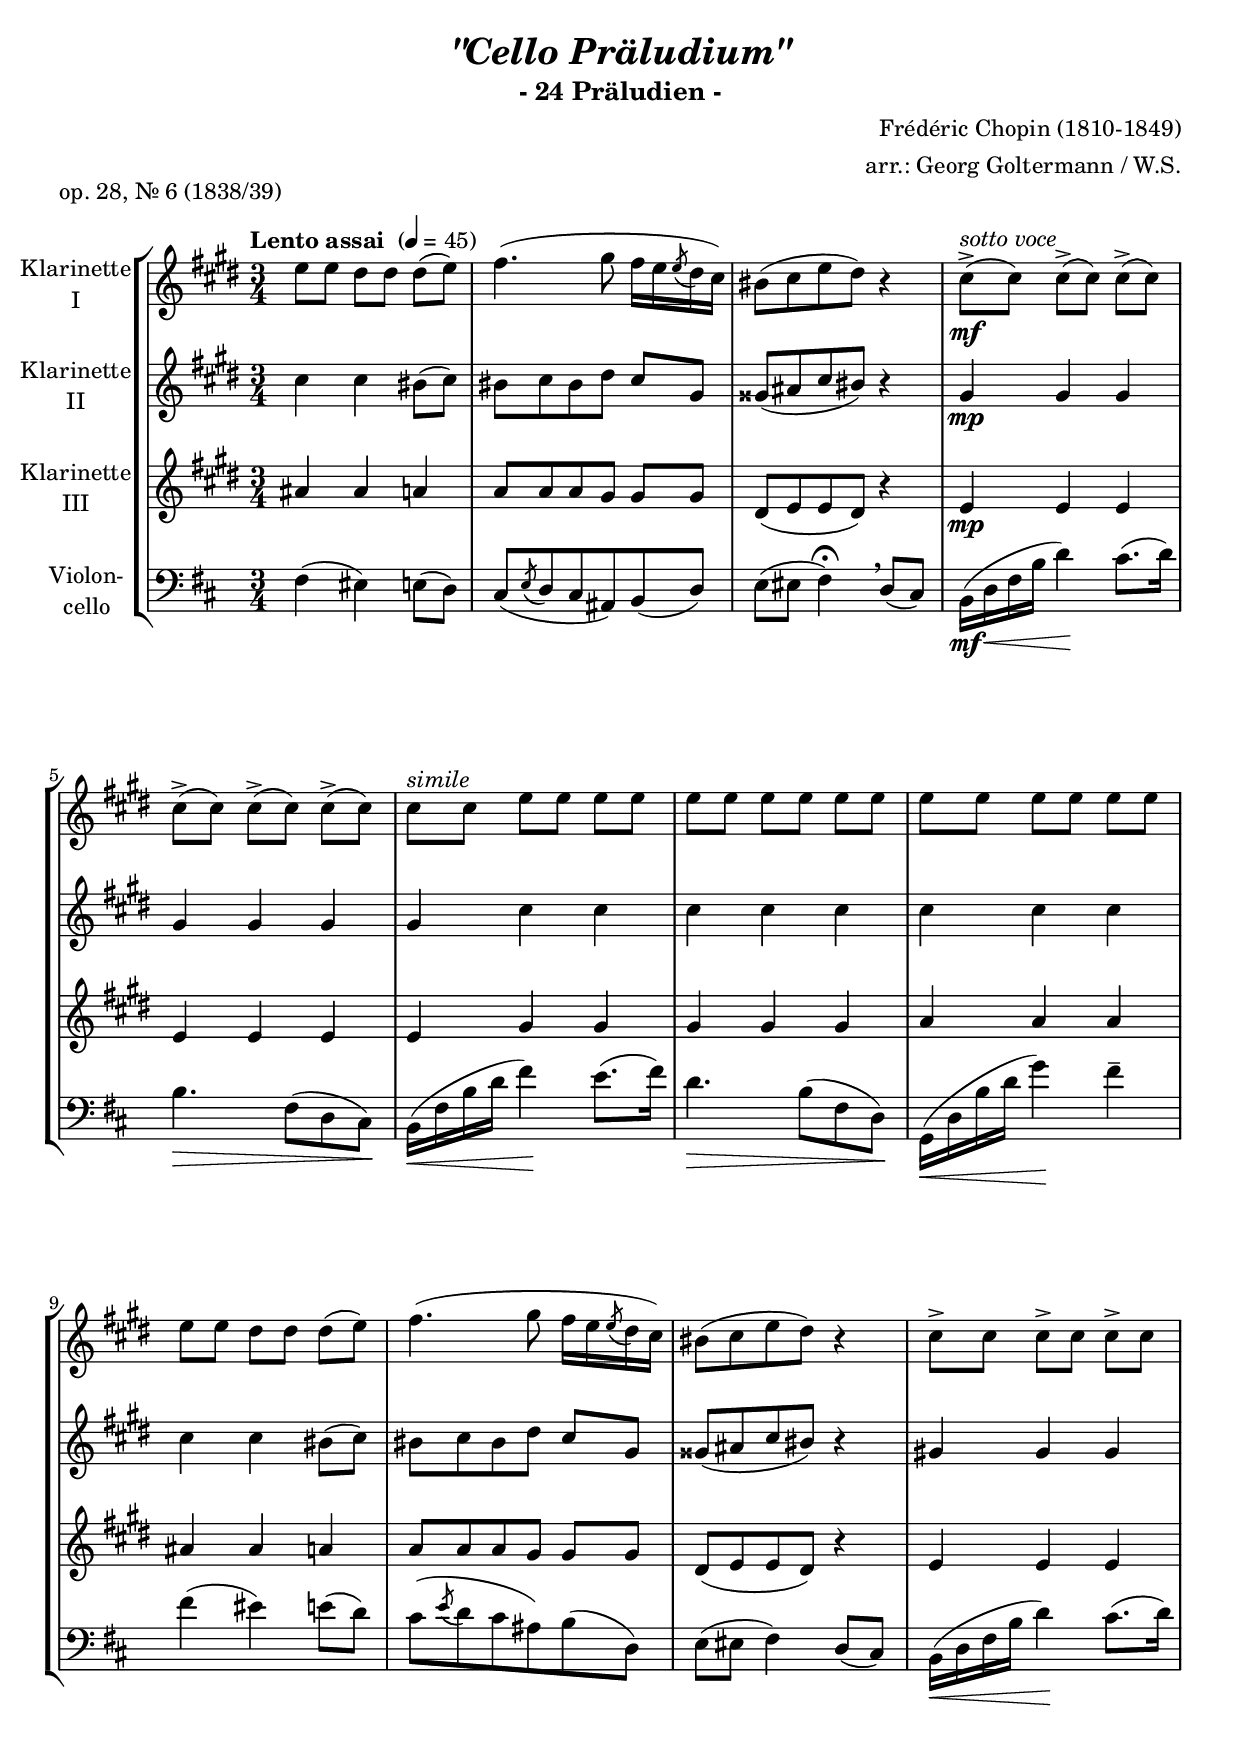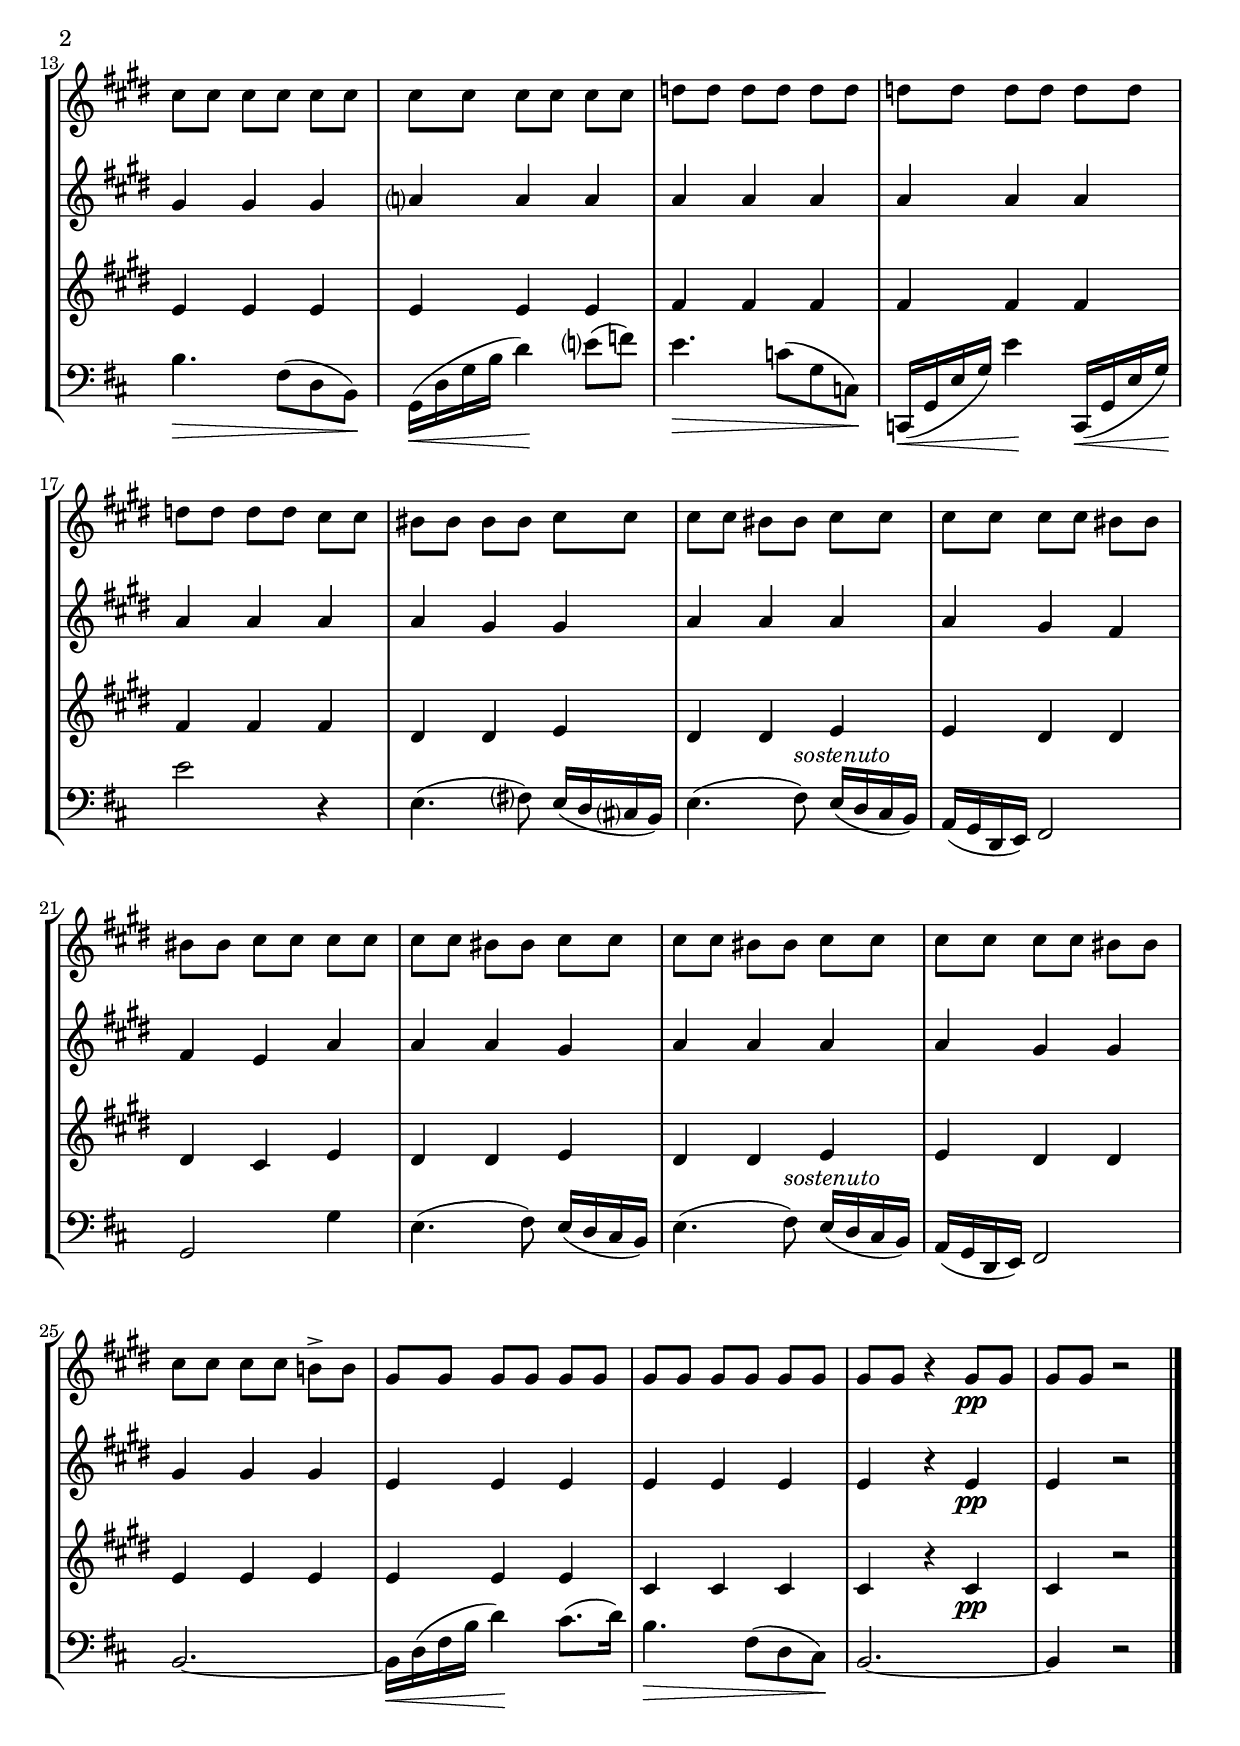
\version "2.18.2"
\include "deutsch.ly"

#(set-global-staff-size 20)

\header {
  title     = \markup \bold \italic "\"Cello Präludium\""
  subtitle  = "- 24 Präludien -"
  composer  = "Frédéric Chopin (1810-1849)"
  arranger  = "arr.: Georg Goltermann / W.S."
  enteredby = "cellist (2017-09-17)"
  piece     = "op. 28, Nr. 6 (1838/39)"
}

voiceconsts = {
  \key h \minor
  \time 3/4
  \clef "treble"
%  \numericTimeSignature
  \compressFullBarRests
  % Set default beaming for all staves
  \set Timing.beamExceptions = #'()
  \set Timing.baseMoment     = #(ly:make-moment 1 4)
  \set Timing.beatStructure  = #'(1 1 1)
  \tempo "Lento assai " 4=45
}

mifl = "flute"
miob = "oboe"
mifh = "french horn"
mikl = "clarinet"
mist = "string ensemble 1"
miba = "cello"

simi = \markup \italic "simile"
sost = \markup \italic "sostenuto"
sovo = \markup \italic "sotto voce"

va = \relative c'' {
  \voiceconsts

  d8 d cis cis cis( d)
  e4.( fis8 e16 d \acciaccatura d8 cis16 h)
  ais8[( h d cis)] r4
  
  h8(->\mf^\sovo h) h(-> h) h(-> h)
  h(-> h) h(-> h) h(-> h)
  h^\simi h d d d d
  d d d d d d
  d d d d d d

  d d cis cis cis( d)
  e4.( fis8 e16 d \acciaccatura d8 cis16 h)
  ais8[( h d cis)] r4
  h8-> h h-> h h-> h
  h h h h h h

  h h h h h h
  c c c c c c
  c c c c c c
  c c c c h h
  ais ais ais ais h h

  h h ais ais h h
  h h h h ais ais
  ais ais h h h h
  h h ais ais h h
  h h ais ais h h

  h h h h ais ais
  h h h h a!-> a
  fis fis fis fis fis fis
  fis fis fis fis fis fis
  fis fis r4 fis8\pp fis
  fis fis r2 \bar "|."
}

vb = \relative c'' {
  \voiceconsts

  h4 h ais8( h)
  ais[ h ais cis] h fis
  fisis[( gis h ais)] r4
  
  fis\mp fis fis
  fis fis fis
  fis h h
  h h h
  h h h

  h h ais8( h)
  ais[ h ais cis] h fis
  fisis[( gis h ais)] r4
  fis!4 fis fis
  fis fis fis

  g? g g
  g g g
  g g g
  g g g
  g fis fis

  g g g
  g fis e
  e d g
  g g fis
  g g g

  g fis fis
  fis fis fis
  d d d
  d d d
  d r d\pp
  d r2 \bar "|."
}

vc = \relative c'' {
  \voiceconsts

  gis4 gis g
  g8[ g g fis] fis fis
  cis[( d d cis)] r4
  
  d\mp d d
  d d d
  d fis fis
  fis fis fis
  g g g

  gis gis g
  g8[ g g fis] fis fis
  cis[( d d cis)] r4
  d d d
  d d d

  d d d
  e e e
  e e e
  e e e
  cis cis d

  cis cis d
  d cis cis
  cis h d
  cis cis d
  cis cis d

  d cis cis
  d d d
  d d d
  h h h
  h r h\pp
  h r2 \bar "|."
}

vd = \relative c {
 \voiceconsts
 \clef "bass"

 fis4( eis) e8( d)
 cis[( \acciaccatura e d cis ais) h( d)]
 e( eis fis4)\fermata \breathe d8( cis)
 
 h16(\mf d\< fis h d4)\! cis8.( d16)
 h4.\> fis8[( d cis)]\!
 h16(\< fis' h d fis4)\! e8.( fis16)
 d4.\> h8[( fis d)]\!

 g,16(\< d' h' d g4)\! fis--
 fis( eis) e8( d)
 cis[( \acciaccatura e d cis ais) h( d,)]
 e( eis fis4) d8( cis)

 h16(\< d fis h d4)\! cis8.( d16)
 h4.\> fis8[( d h)]\!
 g16(\< d' g h d4)\! e?8( f)
 e4.\> c8[( g c,)]\!

 c,16(\< g' e' g) e'4\! c,,16(\< g' e' g)\!
 e'2 r4
 e,4.( fis?8) e16( d cis? h)
 e4.( fis8)^\sost e16( d cis h)

 a( g d e) fis2
 g g'4
 e4.( fis8) e16( d cis h)
 e4.( fis8)^\sost e16( d cis h)
 a( g d e) fis2

 h2.~
 h16\< d( fis h d4)\! cis8.( d16)
 h4.\> fis8[( d cis)]\!
 h2.~
 h4 r2 \bar "|."
}


music = \new StaffGroup <<
      \new Staff {
	\set Staff.midiInstrument = \mikl
	\set Staff.instrumentName = \markup \center-column { "Klarinette" "I" }
	\transpose h cis' { \va }
      }

      \new Staff {
	\set Staff.midiInstrument = \mikl
	\set Staff.instrumentName = \markup \center-column { "Klarinette" "II" }
	\transpose h cis' { \vb }
      }

      \new Staff {
	\set Staff.midiInstrument = \mikl
	\set Staff.instrumentName = \markup \center-column { "Klarinette" "III" }
	\transpose h cis' { \vc }
      }

      \new Staff {
	\set Staff.midiInstrument = \miba
	\set Staff.instrumentName = \markup \center-column { "Violon-" "cello" }
	\transpose h h { \vd }
      }
>>

\book {
  \score {
    \music
    \layout {}
  }

  \score {
    \unfoldRepeats \music

    \midi {
      \context {
        \Score
      }
    }
  }
}
